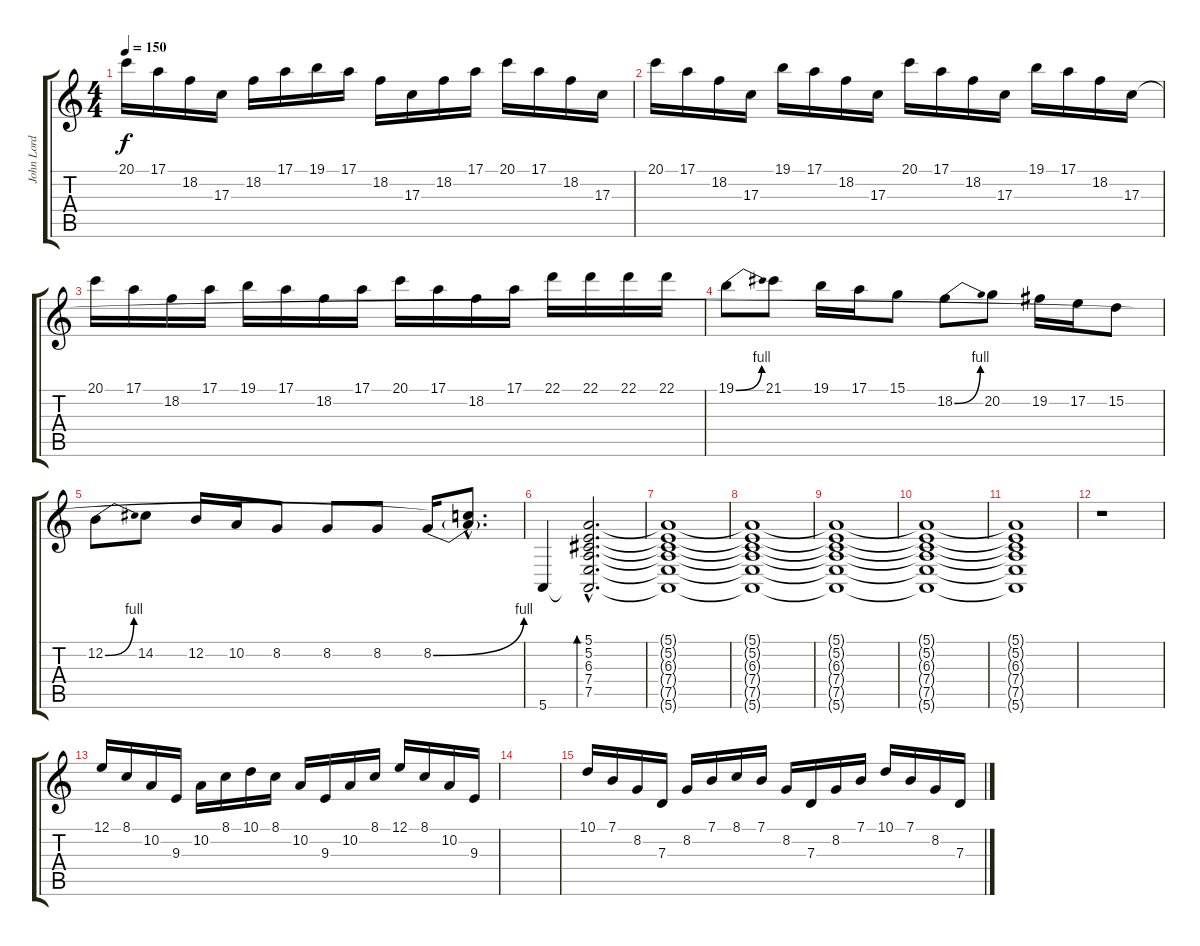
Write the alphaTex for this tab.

\track ("John Lord - lead keyboards" "John Lord ") {instrument drawbarorgan}
\staff {score tabs}
\tuning (E4 B3 G3 D3 A2 E2) {hide}
\ts (4 4)
\tempo 150
\clef g2
\ks c
20.1.16{dy f} 17.1.16 18.2.16 17.3.16 18.2.16 17.1.16 19.1.16 17.1.16 18.2.16 17.3.16 18.2.16 17.1.16 20.1.16 17.1.16 18.2.16 17.3.16 |
20.1.16 17.1.16 18.2.16 17.3.16 19.1.16 17.1.16 18.2.16 17.3.16 20.1.16 17.1.16 18.2.16 17.3.16 19.1.16 17.1.16 18.2.16 17.3.16 |
20.1.16 17.1.16 18.2.16 17.1.16 19.1.16 17.1.16 18.2.16 17.1.16 20.1.16 17.1.16 18.2.16 17.1.16 22.1.16 22.1.16 22.1.16 22.1.16 |
19.1{be (bend 0 0 60 4)}.8 21.1.8 19.1.16 17.1.16 15.1.8 18.2{be (bend 0 0 60 4)}.8 20.2.8 19.2.16 17.2.16 15.2.8 |
12.2{be (bend 0 0 60 4)}.8 14.2.8 12.2.16 10.2.16 8.2.8 8.2.8 8.2.8 8.2{be (bend 0 0 60 4)}.16 (8.2{hac t} 17.3{hac t}).8{d} |
5.6.4 (5.1{hac} 5.2{hac} 6.3{hac} 7.4{hac} 7.5{hac} 5.6{hac t}).2{d bd 240} |
(5.1{t} 5.2{t} 6.3{t} 7.4{t} 7.5{t} 5.6{t}).1 |
(5.1{t} 5.2{t} 6.3{t} 7.4{t} 7.5{t} 5.6{t}).1 |
(5.1{t} 5.2{t} 6.3{t} 7.4{t} 7.5{t} 5.6{t}).1 |
(5.1{t} 5.2{t} 6.3{t} 7.4{t} 7.5{t} 5.6{t}).1 |
(5.1{t} 5.2{t} 6.3{t} 7.4{t} 7.5{t} 5.6{t}).1 |
r.1 |
12.1.16 8.1.16 10.2.16 9.3.16 10.2.16 8.1.16 10.1.16 8.1.16 10.2.16 9.3.16 10.2.16 8.1.16 12.1.16 8.1.16 10.2.16 9.3.16 |
|
10.1.16 7.1.16 8.2.16 7.3.16 8.2.16 7.1.16 8.1.16 7.1.16 8.2.16 7.3.16 8.2.16 7.1.16 10.1.16 7.1.16 8.2.16 7.3.16
